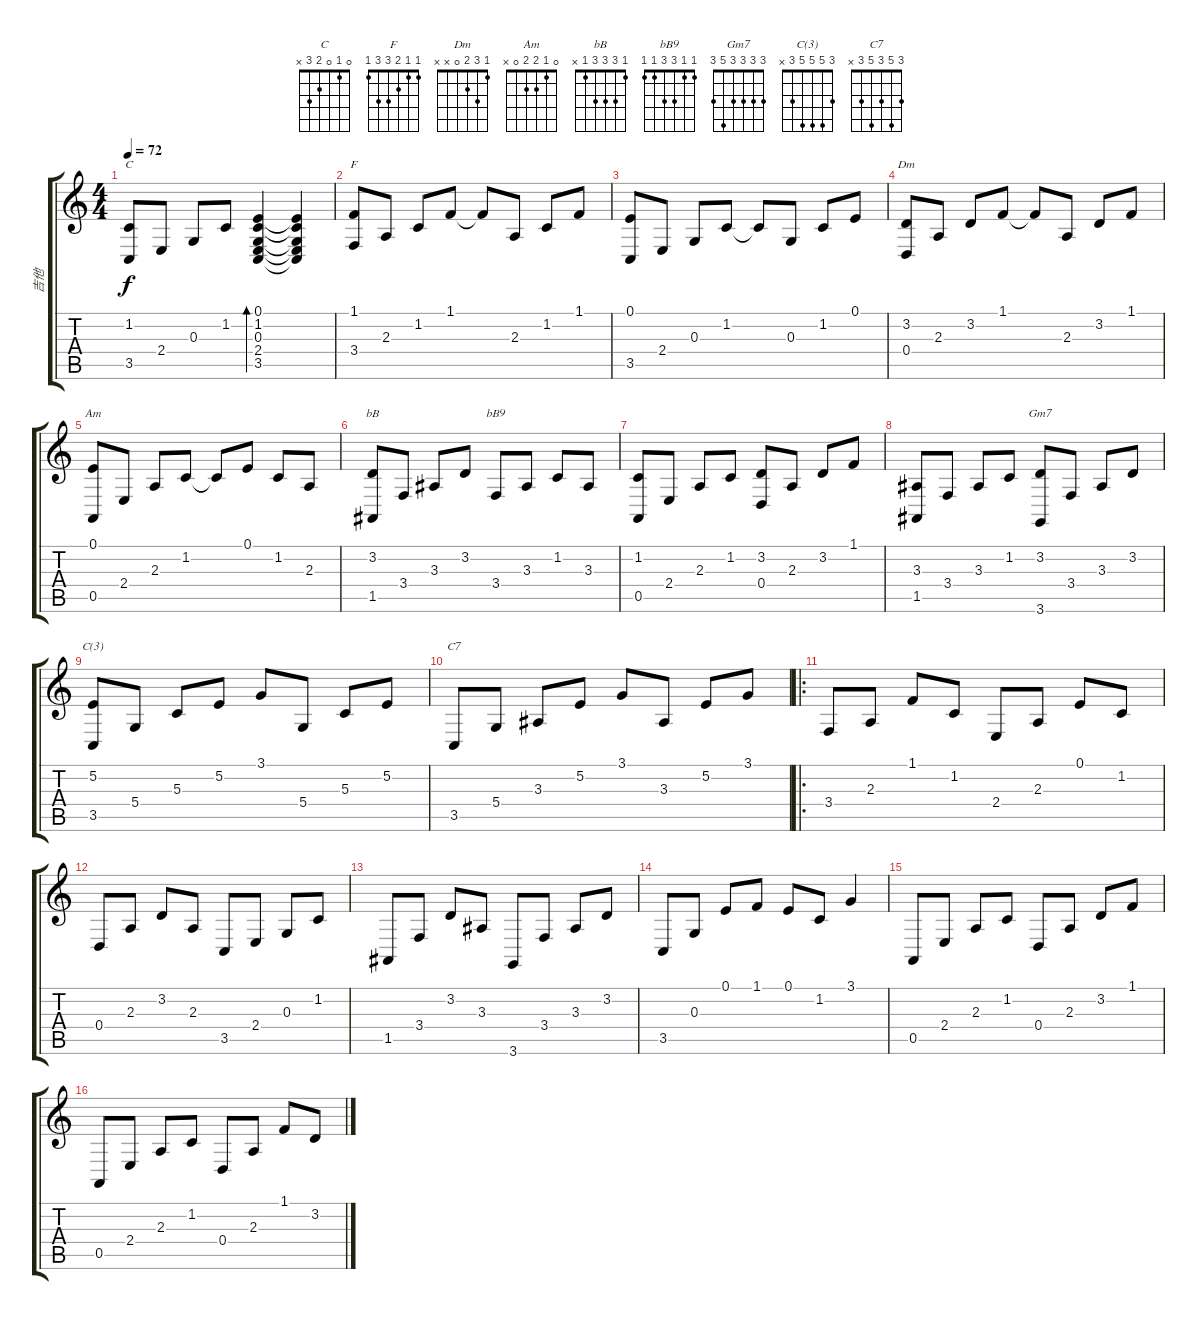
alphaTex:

\track ("吉他" "吉他") {instrument brightacousticpiano}
\staff {score tabs}
\tuning (E4 B3 G3 D3 A2 E2) {hide}
\chord ("C" 0 1 0 2 3 x)
\chord ("F" 1 1 2 3 3 1)
\chord ("Dm" 1 3 2 0 x x)
\chord ("Am" 0 1 2 2 0 x)
\chord ("bB" 1 3 3 3 1 x)
\chord ("bB9" 1 1 3 3 1 1)
\chord ("Gm7" 3 3 3 3 5 3)
\chord ("C(3)" 3 5 5 5 3 x)
\chord ("C7" 3 5 3 5 3 x)
\ts (4 4)
\tempo 72
\clef g2
\ks c
(1.2 3.5).8{ch "C" dy f} 2.4.8 0.3.8 1.2.8 (0.1 1.2 0.3 2.4 3.5).4{bd 240} (0.1{t} 1.2{t} 0.3{t} 2.4{t} 3.5{t}).4 |
(1.1 3.4).8{ch "F"} 2.3.8 1.2.8 1.1.8 1.1{t}.8 2.3.8 1.2.8 1.1.8 |
(0.1 3.5).8 2.4.8 0.3.8 1.2.8 1.2{t}.8 0.3.8 1.2.8 0.1.8 |
(3.2 0.4).8{ch "Dm"} 2.3.8 3.2.8 1.1.8 1.1{t}.8 2.3.8 3.2.8 1.1.8 |
(0.1 0.5).8{ch "Am"} 2.4.8 2.3.8 1.2.8 1.2{t}.8 0.1.8 1.2.8 2.3.8 |
(3.2 1.5).8{ch "bB"} 3.4.8 3.3.8 3.2.8 3.4.8{ch "bB9"} 3.3.8 1.2.8 3.3.8 |
(1.2 0.5).8 2.4.8 2.3.8 1.2.8 (3.2 0.4).8 2.3.8 3.2.8 1.1.8 |
(3.3 1.5).8 3.4.8 3.3.8 1.2.8 (3.2 3.6).8{ch "Gm7"} 3.4.8 3.3.8 3.2.8 |
(5.2 3.5).8{ch "C(3)"} 5.4.8 5.3.8 5.2.8 3.1.8 5.4.8 5.3.8 5.2.8 |
3.5.8{ch "C7"} 5.4.8 3.3.8 5.2.8 3.1.8 3.3.8 5.2.8 3.1.8 |
\ro
3.4.8 2.3.8 1.1.8 1.2.8 2.4.8 2.3.8 0.1.8 1.2.8 |
0.4.8 2.3.8 3.2.8 2.3.8 3.5.8 2.4.8 0.3.8 1.2.8 |
1.5.8 3.4.8 3.2.8 3.3.8 3.6.8 3.4.8 3.3.8 3.2.8 |
3.5.8 0.3.8 0.1.8 1.1.8 0.1.8 1.2.8 3.1.4 |
0.5.8 2.4.8 2.3.8 1.2.8 0.4.8 2.3.8 3.2.8 1.1.8 |
0.5.8 2.4.8 2.3.8 1.2.8 0.4.8 2.3.8 1.1.8 3.2.8
